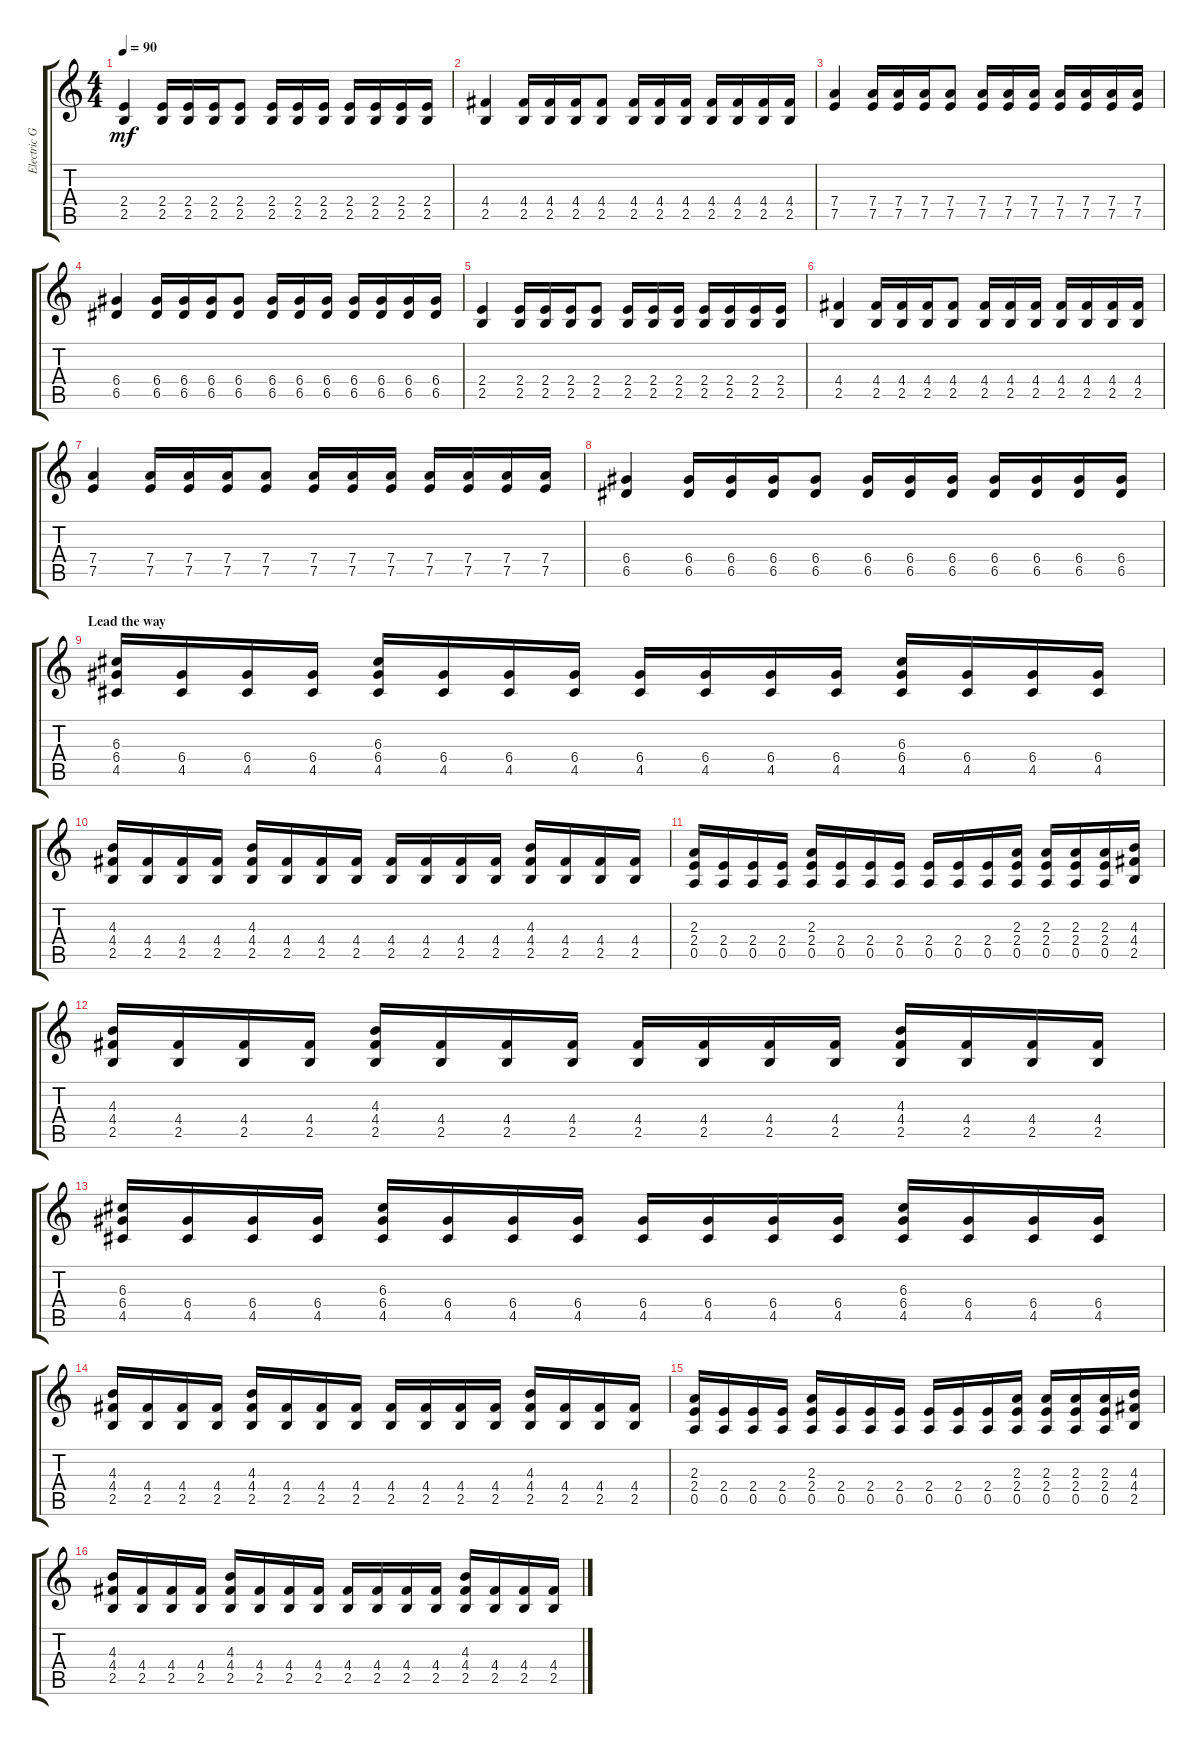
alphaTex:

\track ("Electric Guitar 2" "Electric G") {instrument overdrivenguitar}
\staff {score tabs}
\tuning (E4 B3 G3 D3 A2 E2) {hide}
\ts (4 4)
\tempo 90
\clef g2
\ks c
(2.4 2.5).4{dy mf instrument overdrivenguitar} (2.4 2.5).16 (2.4 2.5).16 (2.4 2.5).16 (2.4 2.5).8 (2.4 2.5).16 (2.4 2.5).16 (2.4 2.5).16 (2.4 2.5).16 (2.4 2.5).16 (2.4 2.5).16 (2.4 2.5).16 |
(4.4 2.5).4 (4.4 2.5).16 (4.4 2.5).16 (4.4 2.5).16 (4.4 2.5).8 (4.4 2.5).16 (4.4 2.5).16 (4.4 2.5).16 (4.4 2.5).16 (4.4 2.5).16 (4.4 2.5).16 (4.4 2.5).16 |
(7.4 7.5).4 (7.4 7.5).16 (7.4 7.5).16 (7.4 7.5).16 (7.4 7.5).8 (7.4 7.5).16 (7.4 7.5).16 (7.4 7.5).16 (7.4 7.5).16 (7.4 7.5).16 (7.4 7.5).16 (7.4 7.5).16 |
(6.4 6.5).4 (6.4 6.5).16 (6.4 6.5).16 (6.4 6.5).16 (6.4 6.5).8 (6.4 6.5).16 (6.4 6.5).16 (6.4 6.5).16 (6.4 6.5).16 (6.4 6.5).16 (6.4 6.5).16 (6.4 6.5).16 |
(2.4 2.5).4 (2.4 2.5).16 (2.4 2.5).16 (2.4 2.5).16 (2.4 2.5).8 (2.4 2.5).16 (2.4 2.5).16 (2.4 2.5).16 (2.4 2.5).16 (2.4 2.5).16 (2.4 2.5).16 (2.4 2.5).16 |
(4.4 2.5).4 (4.4 2.5).16 (4.4 2.5).16 (4.4 2.5).16 (4.4 2.5).8 (4.4 2.5).16 (4.4 2.5).16 (4.4 2.5).16 (4.4 2.5).16 (4.4 2.5).16 (4.4 2.5).16 (4.4 2.5).16 |
(7.4 7.5).4 (7.4 7.5).16 (7.4 7.5).16 (7.4 7.5).16 (7.4 7.5).8 (7.4 7.5).16 (7.4 7.5).16 (7.4 7.5).16 (7.4 7.5).16 (7.4 7.5).16 (7.4 7.5).16 (7.4 7.5).16 |
(6.4 6.5).4 (6.4 6.5).16 (6.4 6.5).16 (6.4 6.5).16 (6.4 6.5).8 (6.4 6.5).16 (6.4 6.5).16 (6.4 6.5).16 (6.4 6.5).16 (6.4 6.5).16 (6.4 6.5).16 (6.4 6.5).16 |
\section ("" "Lead the way")
(6.3 6.4 4.5).16 (6.4 4.5).16 (6.4 4.5).16 (6.4 4.5).16 (6.3 6.4 4.5).16 (6.4 4.5).16 (6.4 4.5).16 (6.4 4.5).16 (6.4 4.5).16 (6.4 4.5).16 (6.4 4.5).16 (6.4 4.5).16 (6.3 6.4 4.5).16 (6.4 4.5).16 (6.4 4.5).16 (6.4 4.5).16 |
(4.3 4.4 2.5).16 (4.4 2.5).16 (4.4 2.5).16 (4.4 2.5).16 (4.3 4.4 2.5).16 (4.4 2.5).16 (4.4 2.5).16 (4.4 2.5).16 (4.4 2.5).16 (4.4 2.5).16 (4.4 2.5).16 (4.4 2.5).16 (4.3 4.4 2.5).16 (4.4 2.5).16 (4.4 2.5).16 (4.4 2.5).16 |
(2.3 2.4 0.5).16 (2.4 0.5).16 (2.4 0.5).16 (2.4 0.5).16 (2.3 2.4 0.5).16 (2.4 0.5).16 (2.4 0.5).16 (2.4 0.5).16 (2.4 0.5).16 (2.4 0.5).16 (2.4 0.5).16 (2.3 2.4 0.5).16 (2.3 2.4 0.5).16 (2.3 2.4 0.5).16 (2.3 2.4 0.5).16 (4.3 4.4 2.5).16 |
(4.3 4.4 2.5).16 (4.4 2.5).16 (4.4 2.5).16 (4.4 2.5).16 (4.3 4.4 2.5).16 (4.4 2.5).16 (4.4 2.5).16 (4.4 2.5).16 (4.4 2.5).16 (4.4 2.5).16 (4.4 2.5).16 (4.4 2.5).16 (4.3 4.4 2.5).16 (4.4 2.5).16 (4.4 2.5).16 (4.4 2.5).16 |
(6.3 6.4 4.5).16 (6.4 4.5).16 (6.4 4.5).16 (6.4 4.5).16 (6.3 6.4 4.5).16 (6.4 4.5).16 (6.4 4.5).16 (6.4 4.5).16 (6.4 4.5).16 (6.4 4.5).16 (6.4 4.5).16 (6.4 4.5).16 (6.3 6.4 4.5).16 (6.4 4.5).16 (6.4 4.5).16 (6.4 4.5).16 |
(4.3 4.4 2.5).16 (4.4 2.5).16 (4.4 2.5).16 (4.4 2.5).16 (4.3 4.4 2.5).16 (4.4 2.5).16 (4.4 2.5).16 (4.4 2.5).16 (4.4 2.5).16 (4.4 2.5).16 (4.4 2.5).16 (4.4 2.5).16 (4.3 4.4 2.5).16 (4.4 2.5).16 (4.4 2.5).16 (4.4 2.5).16 |
(2.3 2.4 0.5).16 (2.4 0.5).16 (2.4 0.5).16 (2.4 0.5).16 (2.3 2.4 0.5).16 (2.4 0.5).16 (2.4 0.5).16 (2.4 0.5).16 (2.4 0.5).16 (2.4 0.5).16 (2.4 0.5).16 (2.3 2.4 0.5).16 (2.3 2.4 0.5).16 (2.3 2.4 0.5).16 (2.3 2.4 0.5).16 (4.3 4.4 2.5).16 |
(4.3 4.4 2.5).16 (4.4 2.5).16 (4.4 2.5).16 (4.4 2.5).16 (4.3 4.4 2.5).16 (4.4 2.5).16 (4.4 2.5).16 (4.4 2.5).16 (4.4 2.5).16 (4.4 2.5).16 (4.4 2.5).16 (4.4 2.5).16 (4.3 4.4 2.5).16 (4.4 2.5).16 (4.4 2.5).16 (4.4 2.5).16
